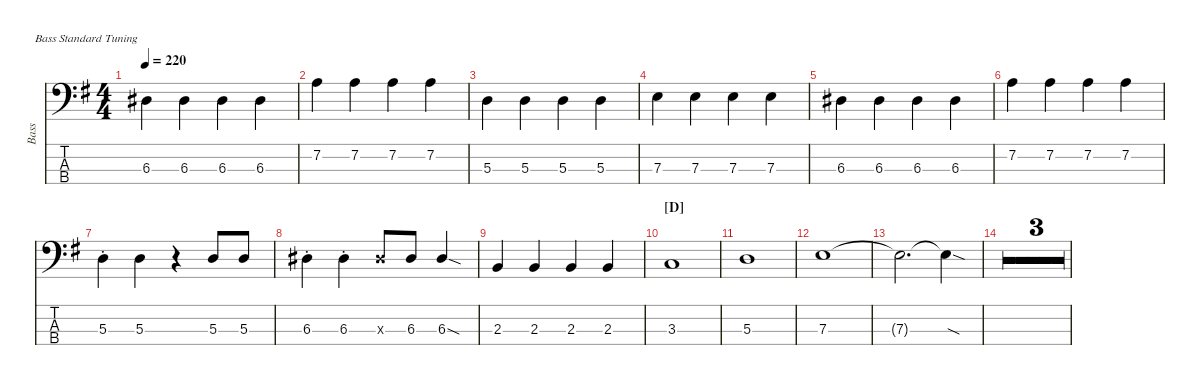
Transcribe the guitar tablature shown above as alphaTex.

\hideDynamics
\bracketExtendMode nobrackets
\multiBarRest
\otherSystemsTrackNameOrientation horizontal
\track ("Bass" "Bass") {defaultSystemsLayout 4 multiBarRest instrument electricbassfinger}
\staff {score tabs}
\tuning (G2 D2 A1 E1)
\ts (4 4)
\tempo 220
\clef f4
\scale
0.929211
\ks g
6.3{acc #}.4{dy f beam Down} 6.3{acc #}.4{beam Down} 6.3{acc #}.4{beam Down} 6.3{acc #}.4{beam Down} |
\scale
1.14921 7.2{acc forcenatural}.4{beam Down} 7.2{acc forcenatural}.4{beam Down} 7.2{acc forcenatural}.4{beam Down} 7.2{acc forcenatural}.4{beam Down} |
\scale
0.96079 5.3{acc forcenatural}.4{beam Down} 5.3{acc forcenatural}.4{beam Down} 5.3{acc forcenatural}.4{beam Down} 5.3{acc forcenatural}.4{beam Down} |
\scale
0.96079 7.3{acc forcenatural}.4{beam Down} 7.3{acc forcenatural}.4{beam Down} 7.3{acc forcenatural}.4{beam Down} 7.3{acc forcenatural}.4{beam Down} |
\scale
0.929211 6.3{acc #}.4{beam Down} 6.3{acc #}.4{beam Down} 6.3{acc #}.4{beam Down} 6.3{acc #}.4{beam Down} |
\scale
1.14479 7.2{acc forcenatural}.4{beam Down} 7.2{acc forcenatural}.4{beam Down} 7.2{acc forcenatural}.4{beam Down} 7.2{acc forcenatural}.4{beam Down} |
\scale
0.956368 5.3{st acc forcenatural}.4{beam Down} 5.3{acc forcenatural}.4{beam Down} r.4{beam Down} 5.3{acc forcenatural}.8{beam Up} 5.3{acc forcenatural}.8{beam Up} |
\scale
0.924789 6.3{st acc #}.4{beam Down} 6.3{st acc #}.4{beam Down} 6.3{x acc #}.8{beam Up} 6.3{acc #}.8{beam Up} 6.3{sod acc #}.4{beam Up} |
\scale
0.974053 2.3{acc forcenatural}.4{beam Up} 2.3{acc forcenatural}.4{beam Up} 2.3{acc forcenatural}.4{beam Up} 2.3{acc forcenatural}.4{beam Up} |
\section ("D" "")
\scale
1.14132 3.3{acc forcenatural}.1{beam Up} |
\scale
0.952895 5.3{acc forcenatural}.1{beam Down} |
\scale
0.952895 7.3{acc forcenatural}.1{beam Down} |
\scale
0.952895 7.3{t acc forcenatural}.2{d beam Down} 7.3{sod t acc forcenatural}.4{beam Down} |
\scale
1.14132 r.1{beam Down} |
\scale
0.952895 r.1{beam Down} |
\scale
0.952895 r.1{beam Down}
